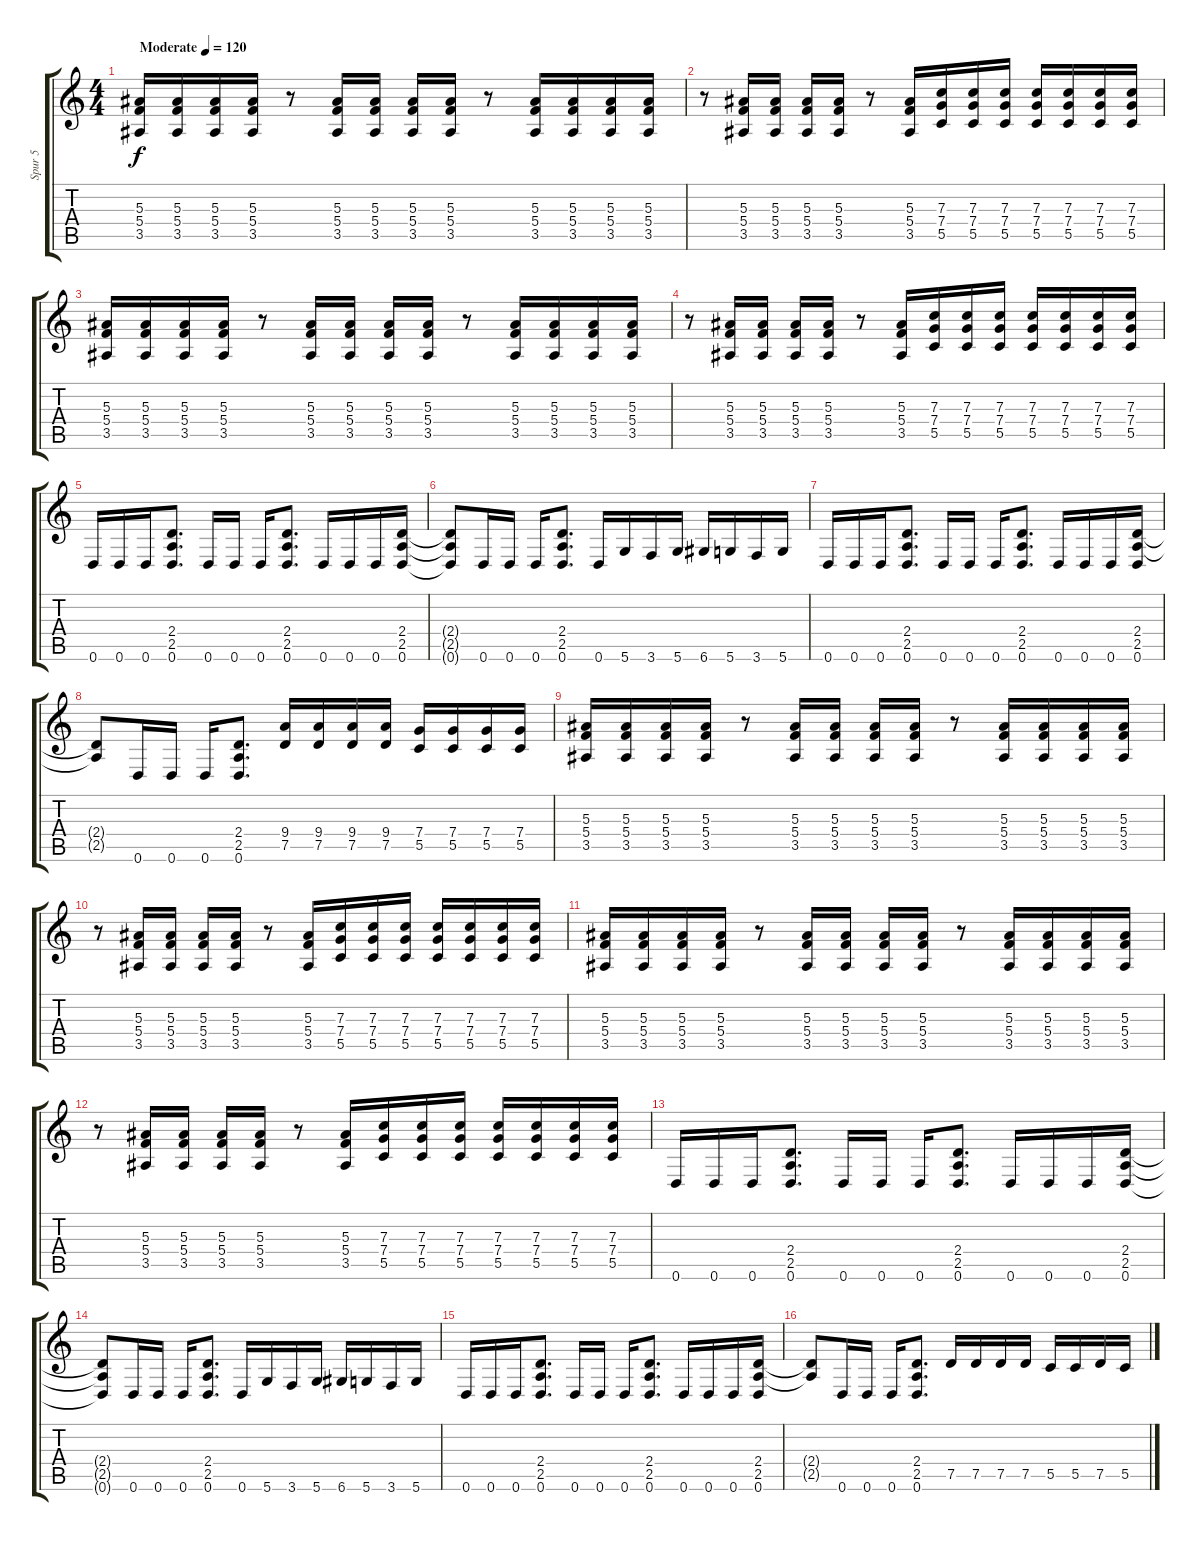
\track ("Spur 5" "Spur 5") {instrument overdrivenguitar}
\staff {score tabs}
\tuning (D4 A3 F3 C3 G2 D2) {hide}
\ts (4 4)
\tempo (120 "Moderate")
\clef g2
\ks c
(5.3 5.4 3.5).16{dy f instrument overdrivenguitar} (5.3 5.4 3.5).16 (5.3 5.4 3.5).16 (5.3 5.4 3.5).16 r.8 (5.3 5.4 3.5).16 (5.3 5.4 3.5).16 (5.3 5.4 3.5).16 (5.3 5.4 3.5).16 r.8 (5.3 5.4 3.5).16 (5.3 5.4 3.5).16 (5.3 5.4 3.5).16 (5.3 5.4 3.5).16 |
r.8 (5.3 5.4 3.5).16 (5.3 5.4 3.5).16 (5.3 5.4 3.5).16 (5.3 5.4 3.5).16 r.8 (5.3 5.4 3.5).16 (7.3 7.4 5.5).16 (7.3 7.4 5.5).16 (7.3 7.4 5.5).16 (7.3 7.4 5.5).16 (7.3 7.4 5.5).16 (7.3 7.4 5.5).16 (7.3 7.4 5.5).16 |
(5.3 5.4 3.5).16 (5.3 5.4 3.5).16 (5.3 5.4 3.5).16 (5.3 5.4 3.5).16 r.8 (5.3 5.4 3.5).16 (5.3 5.4 3.5).16 (5.3 5.4 3.5).16 (5.3 5.4 3.5).16 r.8 (5.3 5.4 3.5).16 (5.3 5.4 3.5).16 (5.3 5.4 3.5).16 (5.3 5.4 3.5).16 |
r.8 (5.3 5.4 3.5).16 (5.3 5.4 3.5).16 (5.3 5.4 3.5).16 (5.3 5.4 3.5).16 r.8 (5.3 5.4 3.5).16 (7.3 7.4 5.5).16 (7.3 7.4 5.5).16 (7.3 7.4 5.5).16 (7.3 7.4 5.5).16 (7.3 7.4 5.5).16 (7.3 7.4 5.5).16 (7.3 7.4 5.5).16 |
0.6.16 0.6.16 0.6.16 (2.4 2.5 0.6).8{d} 0.6.16 0.6.16 0.6.16 (2.4 2.5 0.6).8{d} 0.6.16 0.6.16 0.6.16 (2.4 2.5 0.6).16 |
(2.4{t} 2.5{t} 0.6{t}).8 0.6.16 0.6.16 0.6.16 (2.4 2.5 0.6).8{d} 0.6.16 5.6.16 3.6.16 5.6.16 6.6.16 5.6.16 3.6.16 5.6.16 |
0.6.16 0.6.16 0.6.16 (2.4 2.5 0.6).8{d} 0.6.16 0.6.16 0.6.16 (2.4 2.5 0.6).8{d} 0.6.16 0.6.16 0.6.16 (2.4 2.5 0.6).16 |
(2.4{t} 2.5{t}).8 0.6.16 0.6.16 0.6.16 (2.4 2.5 0.6).8{d} (9.4 7.5).16 (9.4 7.5).16 (9.4 7.5).16 (9.4 7.5).16 (7.4 5.5).16 (7.4 5.5).16 (7.4 5.5).16 (7.4 5.5).16 |
(5.3 5.4 3.5).16 (5.3 5.4 3.5).16 (5.3 5.4 3.5).16 (5.3 5.4 3.5).16 r.8 (5.3 5.4 3.5).16 (5.3 5.4 3.5).16 (5.3 5.4 3.5).16 (5.3 5.4 3.5).16 r.8 (5.3 5.4 3.5).16 (5.3 5.4 3.5).16 (5.3 5.4 3.5).16 (5.3 5.4 3.5).16 |
r.8 (5.3 5.4 3.5).16 (5.3 5.4 3.5).16 (5.3 5.4 3.5).16 (5.3 5.4 3.5).16 r.8 (5.3 5.4 3.5).16 (7.3 7.4 5.5).16 (7.3 7.4 5.5).16 (7.3 7.4 5.5).16 (7.3 7.4 5.5).16 (7.3 7.4 5.5).16 (7.3 7.4 5.5).16 (7.3 7.4 5.5).16 |
(5.3 5.4 3.5).16 (5.3 5.4 3.5).16 (5.3 5.4 3.5).16 (5.3 5.4 3.5).16 r.8 (5.3 5.4 3.5).16 (5.3 5.4 3.5).16 (5.3 5.4 3.5).16 (5.3 5.4 3.5).16 r.8 (5.3 5.4 3.5).16 (5.3 5.4 3.5).16 (5.3 5.4 3.5).16 (5.3 5.4 3.5).16 |
r.8 (5.3 5.4 3.5).16 (5.3 5.4 3.5).16 (5.3 5.4 3.5).16 (5.3 5.4 3.5).16 r.8 (5.3 5.4 3.5).16 (7.3 7.4 5.5).16 (7.3 7.4 5.5).16 (7.3 7.4 5.5).16 (7.3 7.4 5.5).16 (7.3 7.4 5.5).16 (7.3 7.4 5.5).16 (7.3 7.4 5.5).16 |
0.6.16 0.6.16 0.6.16 (2.4 2.5 0.6).8{d} 0.6.16 0.6.16 0.6.16 (2.4 2.5 0.6).8{d} 0.6.16 0.6.16 0.6.16 (2.4 2.5 0.6).16 |
(2.4{t} 2.5{t} 0.6{t}).8 0.6.16 0.6.16 0.6.16 (2.4 2.5 0.6).8{d} 0.6.16 5.6.16 3.6.16 5.6.16 6.6.16 5.6.16 3.6.16 5.6.16 |
0.6.16 0.6.16 0.6.16 (2.4 2.5 0.6).8{d} 0.6.16 0.6.16 0.6.16 (2.4 2.5 0.6).8{d} 0.6.16 0.6.16 0.6.16 (2.4 2.5 0.6).16 |
(2.4{t} 2.5{t}).8 0.6.16 0.6.16 0.6.16 (2.4 2.5 0.6).8{d} 7.5.16 7.5.16 7.5.16 7.5.16 5.5.16 5.5.16 7.5.16 5.5.16
